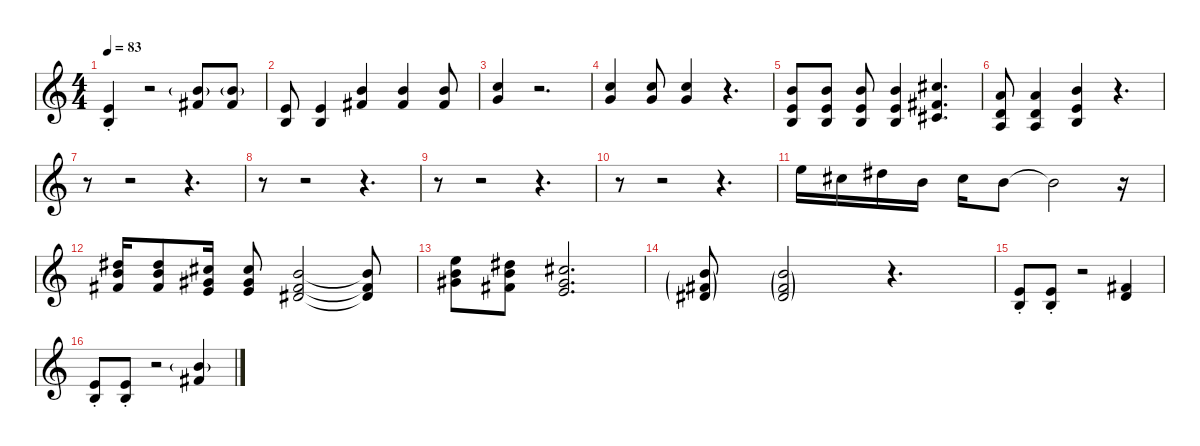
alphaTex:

\defaultSystemsLayout 4
\hideDynamics
\bracketExtendMode nobrackets
\singleTrackTrackNamePolicy hidden
\multiTrackTrackNamePolicy hidden
\firstSystemTrackNameMode fullname
\firstSystemTrackNameOrientation horizontal
\otherSystemsTrackNameOrientation horizontal
\track ("Synthé" "pno.") {instrument honkytonkpiano}
\staff {score}
\tuning (E4 B3 G3 D3 A2 B1)
\ts (4 4)
\tempo 83
\clef g2
\ks c
(5.2{st} 4.3{st}).4{dy f beam Up} r.2{beam Up} (7.1{g} 7.2{acc #}).8{beam Up} (7.1{g} 7.2{acc #}).8{beam Up} |
(5.2 4.3).8{beam Up} (5.2 4.3).4{beam Up} (7.1 7.2{acc #}).4{beam Up} (7.1 7.2{acc #}).4{beam Up} (7.1 7.2{acc #}).8{beam Up} |
(8.1 8.2).4{beam Up} r.2{d beam Up} |
(8.1 8.2).4{beam Up} (8.1 8.2).8{beam Up} (8.1 8.2).4{beam Up} r.4{d beam Up} |
(7.1 5.2 4.3).8{beam Up} (7.1 5.2 4.3).8{beam Up} (7.1 5.2 4.3).8{beam Up} (7.1 5.2 4.3).4{beam Up} (9.1{acc #} 7.2{acc #} 6.3{acc #}).4{d beam Up} |
(5.1 3.2 2.3).8{beam Up} (5.1 3.2 2.3).4{beam Up} (7.1 5.2 4.3).4{beam Up} r.4{d beam Up} |
r.8{beam Down} r.2{beam Down} r.4{d beam Down} |
r.8{beam Down} r.2{beam Down} r.4{d beam Down} |
r.8{beam Down} r.2{beam Down} r.4{d beam Down} |
r.8{beam Down} r.2{beam Down} r.4{d beam Down} |
12.1.16{beam Down} 9.1{acc #}.16{beam Down} 11.1{acc #}.16{beam Down} 12.2.16{beam Down} 9.1{acc #}.16{beam Down} 12.2.8{beam Down} 12.2{t}.2{beam Down} r.16{beam Down} |
(11.1{acc #} 12.2 11.3{acc #}).16{beam Up} (11.1{acc #} 12.2 11.3{acc #}).8{beam Up} (9.1{acc #} 9.2{acc #} 9.3).16{beam Up} (9.1{acc #} 9.2{acc #} 9.3).8{beam Up} (7.1 7.2{acc #} 8.3{acc #}).2{beam Up} (7.1{t} 7.2{t acc #} 8.3{t acc #}).8{beam Up} |
(12.1 12.2 13.3{acc #}).8{beam Down} (11.1{acc #} 12.2 11.3{acc #}).8{beam Down} (9.1{acc #} 9.2{acc #} 9.3).2{d beam Up} |
(7.1{g} 7.2{g acc #} 8.3{g acc #}).8{beam Up} (7.1{g} 7.2{g acc #} 8.3{g acc #}).2{beam Up} r.4{d beam Up} |
(5.2{st} 4.3{st}).8{beam Up} (5.2{st} 4.3{st}).8{beam Up} r.2{beam Up} (7.2{acc #} 7.3).4{beam Up} |
(5.2{st} 4.3{st}).8{beam Up} (5.2{st} 4.3{st}).8{beam Up} r.2{beam Up} (7.1{g} 7.2{acc #}).4{beam Up}
